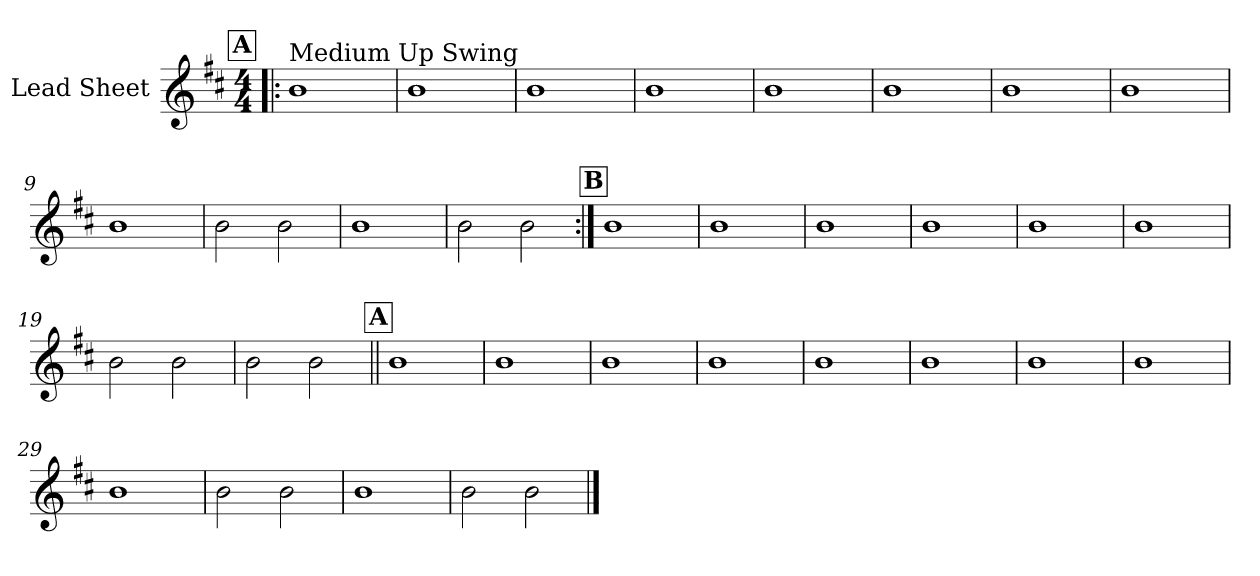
**kern
*part1
*staff1
*I"Lead Sheet
*clefG2
*k[f#c#]
*b:
*M4/4
!!LO:REH:place=s1:a:fs=14:t=A
=1!|:
!LO:TX:a:t=Medium Up Swing
1b
=2
1b
=3
1b
=4
1b
!!LO:LB:g=z
=5
1b
=6
1b
=7
1b
=8
1b
!!LO:LB:g=z
=9
1b
=10
2b\
2b\
=11
1b
=12
2b\
2b\
!!LO:LB:g=z
!!LO:REH:place=s1:a:fs=14:t=B
=13:|!
1b
=14
1b
=15
1b
=16
1b
!!LO:LB:g=z
=17
1b
=18
1b
=19
2b\
2b\
=20
2b\
2b\
!!LO:LB:g=z
!!LO:REH:place=s1:a:fs=14:t=A
=21||
1b
=22
1b
=23
1b
=24
1b
!!LO:LB:g=z
=25
1b
=26
1b
=27
1b
=28
1b
!!LO:LB:g=z
=29
1b
=30
2b\
2b\
=31
1b
=32
2b\
2b\
==
*-
